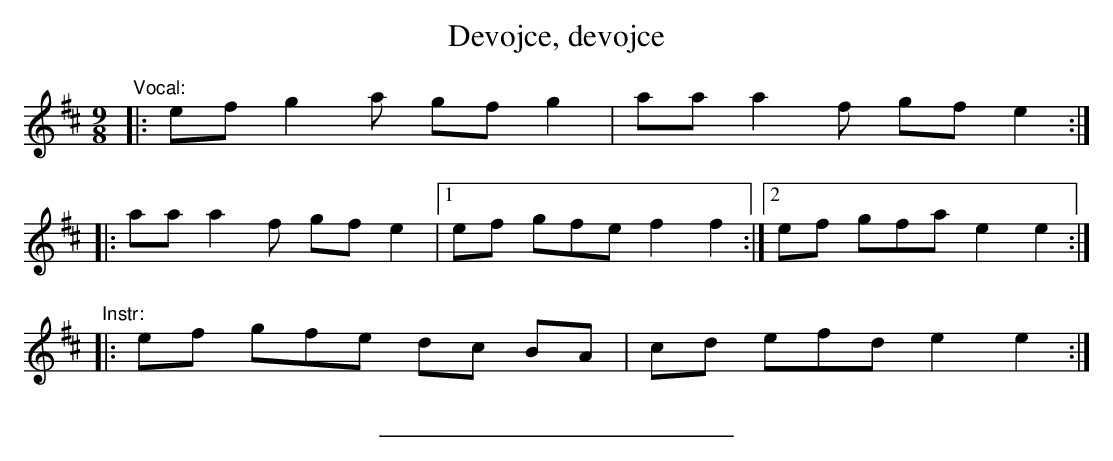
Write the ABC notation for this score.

X:1
T: Devojce, devojce
M: 9/8
L: 1/8
K: Edor
"Vocal:"\
|: ef g2a gf g2 | aa a2f gf e2 :|
|: aa a2f gf e2 |1 ef gfe f2 f2 :|2 ef gfa e2 e2 :|
"Instr:"\
|: ef gfe dc BA | cd efd e2 e2 :|
